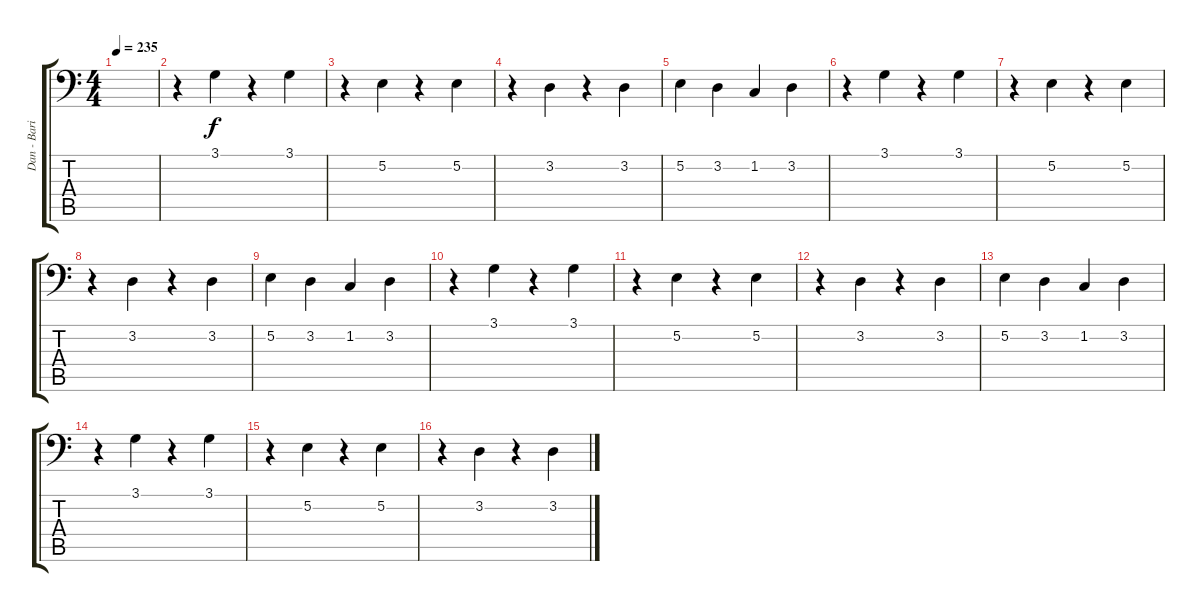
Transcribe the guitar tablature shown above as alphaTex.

\track ("Dan - Bari Sax" "Dan - Bari") {instrument baritonesax}
\staff {score tabs}
\tuning (E3 B2 G2 D2 A1 E1) {hide}
\ts (4 4)
\tempo 235
\clef f4
\ks c
|
r.4 3.1.4 r.4 3.1.4 |
r.4 5.2.4 r.4 5.2.4 |
r.4 3.2.4 r.4 3.2.4 |
5.2.4 3.2.4 1.2.4 3.2.4 |
r.4 3.1.4 r.4 3.1.4 |
r.4 5.2.4 r.4 5.2.4 |
r.4 3.2.4 r.4 3.2.4 |
5.2.4 3.2.4 1.2.4 3.2.4 |
r.4 3.1.4 r.4 3.1.4 |
r.4 5.2.4 r.4 5.2.4 |
r.4 3.2.4 r.4 3.2.4 |
5.2.4 3.2.4 1.2.4 3.2.4 |
r.4 3.1.4 r.4 3.1.4 |
r.4 5.2.4 r.4 5.2.4 |
r.4 3.2.4 r.4 3.2.4
